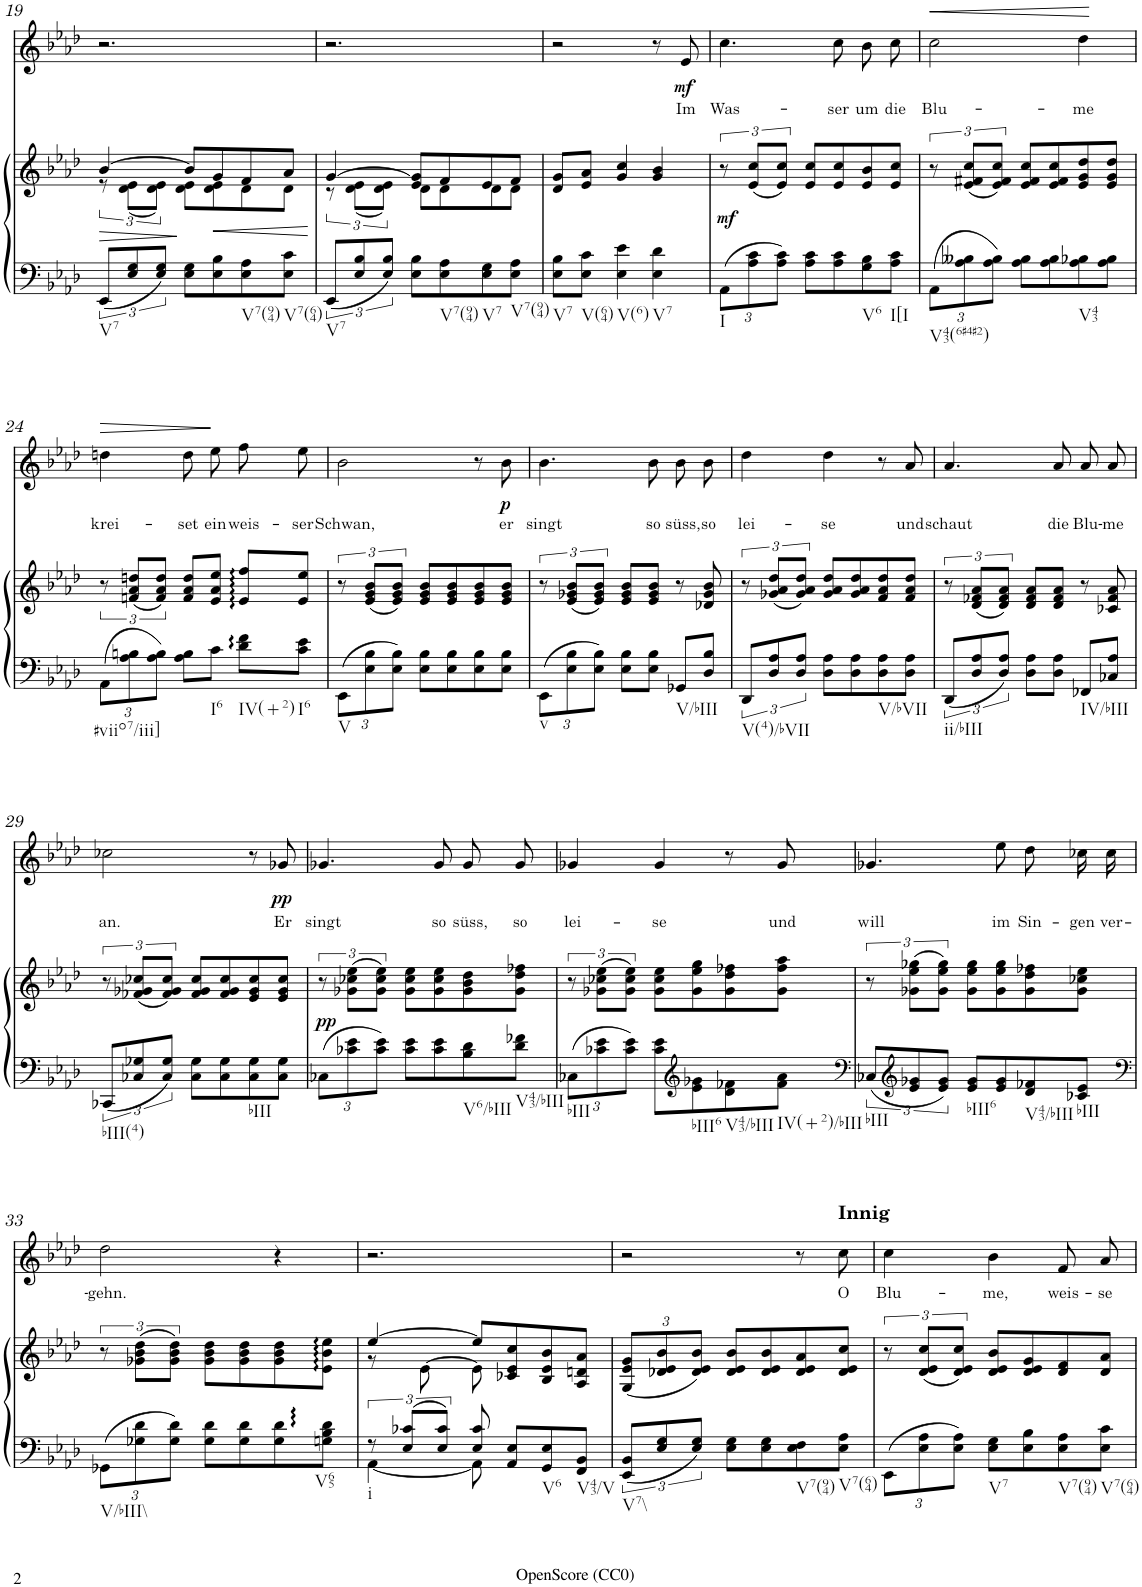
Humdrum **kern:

**kern	**kern	**dynam	**kern	**text	**dynam
*part2	*part2	*part2	*part1	*part1	*part1
*staff3	*staff2	*staff2/3	*staff1	*staff1	*staff1
*I"Piano	*	*	*I"Voice	*	*
*I'Pno	*	*	*	*	*
!!LO:PB:g=z
*clefF4	*clefG2	*	*clefG2	*	*
*k[b-e-a-d-]	*k[b-e-a-d-]	*	*k[b-e-a-d-]	*	*
*M3/4	*M3/4	*	*M3/4	*	*
=19	=19	=19	=19	=19	=19
!LO:TX:b:t=V7	!	!	!	!	!
!	!	!LO:HP:b	!	!	!
*	*^	*	*	*	*
12EE-/L	[4b-/	12r	>	2.r	.	.
12E-/ 12G/	.	(12d-\ 12e-\L	.	.	.	.
12E-/ 12G/J	.	12d-\ 12e-\J)	.	.	.	.
8E-\ 8G\L	8b-/L]	8d-\ 8e-\L	]	.	.	.
!	!	!	!LO:HP:b	!	!	!
8E-\ 8B-\	8g/	8d-\ 8e-\	<	.	.	.
!LO:TX:b:t=V7(94)	!	!	!	!	!	!
8E-\ 8A-\	8f/	8d-\	.	.	.	.
!LO:TX:b:t=V7(64)	!	!	!	!	!	!
8E-\ 8c\J	8a-/J	8d-\J	.	.	.	.
*	*v	*v	*	*	*	*
.	.	[	.	.	.
=20	=20	=20	=20	=20	=20
*	*^	*	*	*	*
!LO:TX:b:t=V7	!	!	!	!	!	!
12EE-/L	[4g/	12r	.	2.r	.	.
12E-/ 12B-/	.	(12d-\ 12e-\L	.	.	.	.
12E-/ 12B-/J	.	12d-\ 12e-\J)	.	.	.	.
8E-\ 8B-\L	8e-/ 8g/]L	8d-\L	.	.	.	.
!LO:TX:b:t=V7(94)	!	!	!	!	!	!
8E-\ 8A-\	8f/	8d-\	.	.	.	.
!LO:TX:b:t=V7	!	!	!	!	!	!
8E-\ 8G\	8e-/	8d-\	.	.	.	.
!LO:TX:b:t=V7(94)	!	!	!	!	!	!
8E-\ 8A-\J	8f/J	8d-\J	.	.	.	.
=21	=21	=21	=21	=21	=21	=21
!LO:TX:b:t=V7	!	!	!	!	!	!
*	*v	*v	*	*	*	*
8E-\ 8B-\L	8d-/ 8g/L	.	2r	.	.
!LO:TX:b:t=V(64)	!	!	!	!	!
8E-\ 8c\J	8e-/ 8a-/J	.	.	.	.
!LO:TX:b:t=V(6)	!	!	!	!	!
4E-\ 4e-\	4g/ 4cc/	.	.	.	.
!LO:TX:b:t=V7	!	!	!	!	!
4E-\ 4d-\	4g/ 4b-/	.	8r	.	.
!	!	!	!	!LO:LY:b	!LO:DY:b
.	.	.	8e-/	Im	mf
=22	=22	=22	=22	=22	=22
*Xbrackettup	*	*	*	*	*
!LO:TX:b:t=I	!	!	!	!	!
!	!	!LO:DY:b	!	!LO:LY:b	!
12AA-\L	12r	mf	4.cc\	Was-	.
12A-\ 12c\	(12e-/ 12cc/L	.	.	.	.
12A-\ 12c\J	12e-/ 12cc/J)	.	.	.	.
8A-\ 8c\L	8e-/ 8cc/L	.	.	.	.
!	!	!	!	!LO:LY:b	!
8A-\ 8c\	8e-/ 8cc/	.	8cc\	-ser	.
!LO:TX:b:t=V6	!	!	!	!	!
!	!	!	!	!LO:LY:b	!
8G\ 8B-\	8e-/ 8b-/	.	8b-\L	um	.
!LO:TX:b:t=I[I	!	!	!	!	!
!	!	!	!	!LO:LY:b	!
8A-\ 8c\J	8e-/ 8cc/J	.	8cc\J	die	.
=23	=23	=23	=23	=23	=23
!LO:TX:b:t=V43(6#4#2)	!	!	!	!	!
!	!	!	!	!LO:LY:b	!LO:HP:b
12AA-\L	12r	.	2cc\	Blu-	<
12A-\ 12B--X\	(12e-/ 12f#X/ 12cc/L	.	.	.	.
12A-\ 12B--\J	12e-/ 12f#/ 12cc/J)	.	.	.	.
8A-\ 8B--\L	8e-/ 8f#/ 8cc/L	.	.	.	.
8A-\ 8B--\	8e-/ 8f#/ 8cc/	.	.	.	.
!LO:TX:b:t=V43	!	!	!	!	!
!	!	!	!	!LO:LY:b	!
8A-\ 8B-X\	8e-/ 8g/ 8dd-/	.	4dd-\	-me	.
8A-\ 8B-\J	8e-/ 8g/ 8dd-/J	.	.	.	.
.	.	.	.	.	[
!!LO:LB:g=z
=24	=24	=24	=24	=24	=24
!LO:TX:b:t=#viio7/iii]	!	!	!	!	!
!	!	!	!	!LO:LY:b	!LO:HP:b
12AA-\L	12r	.	4ddn\	krei-	>
12A-\ 12Bn\	(12fn/ 12a-/ 12ddn/L	.	.	.	.
12A-\ 12B\J	12f/ 12a-/ 12dd/J)	.	.	.	.
!	!	!	!	!LO:LY:b	!
8A-\ 8B\L	8f/ 8a-/ 8dd/L	.	8dd\L	-set	.
!LO:TX:b:t=I6	!	!	!	!	!
!	!	!	!	!LO:LY:b	!
8c\J	8e-/ 8a-/ 8ee-/J	.	8ee-\J	ein	]
!LO:TX:b:t=IV(+2)	!	!	!	!	!
!	!	!	!	!LO:LY:b	!
8d-\ 8f\L	8e-/ 8ff/L	.	8ff\L	weis-	.
!LO:TX:b:t=I6	!	!	!	!	!
!	!	!	!	!LO:LY:b	!
8c\ 8e-\J	8e-/ 8ee-/J	.	8ee-\J	-ser	.
=25	=25	=25	=25	=25	=25
!LO:TX:b:t=V	!	!	!	!	!
!	!	!	!	!LO:LY:b	!
12EE-\L	12r	.	2b-\	Schwan,	.
12E-\ 12B-\	(12e-/ 12g/ 12b-/L	.	.	.	.
12E-\ 12B-\J	12e-/ 12g/ 12b-/J)	.	.	.	.
8E-\ 8B-\L	8e-/ 8g/ 8b-/L	.	.	.	.
8E-\ 8B-\	8e-/ 8g/ 8b-/	.	.	.	.
8E-\ 8B-\	8e-/ 8g/ 8b-/	.	8r	.	.
!	!	!	!	!LO:LY:b	!LO:DY:b
8E-\ 8B-\J	8e-/ 8g/ 8b-/J	.	8b-\	er	p
=26	=26	=26	=26	=26	=26
!LO:TX:b:t=v	!	!	!	!	!
!	!	!	!	!LO:LY:b	!
12EE-\L	12r	.	4.b-\	singt	.
12E-\ 12B-\	(12e-/ 12g-X/ 12b-/L	.	.	.	.
12E-\ 12B-\J	12e-/ 12g-/ 12b-/J)	.	.	.	.
8E-\ 8B-\L	8e-/ 8g-/ 8b-/L	.	.	.	.
!	!	!	!	!LO:LY:b	!
8E-\ 8B-\J	8e-/ 8g-/ 8b-/J	.	8b-\	so	.
!LO:TX:b:t=V/bIII	!	!	!	!	!
!	!	!	!	!LO:LY:b	!
8GG-X/L	8r	.	8b-\L	süss,	.
!	!	!	!	!LO:LY:b	!
8D-/ 8B-/J	8d-X/ 8g-/ 8b-/	.	8b-\J	so	.
=27	=27	=27	=27	=27	=27
*brackettup	*	*	*	*	*
!LO:TX:b:t=V(4)/bVII	!	!	!	!	!
!	!	!	!	!LO:LY:b	!
12DD-/L	12r	.	4dd-\	lei-	.
12D-/ 12A-/	(12g-X/ 12a-/ 12dd-/L	.	.	.	.
12D-/ 12A-/J	12g-/ 12a-/ 12dd-/J)	.	.	.	.
!	!	!	!	!LO:LY:b	!
8D-\ 8A-\L	8g-/ 8a-/ 8dd-/L	.	4dd-\	-se	.
8D-\ 8A-\	8g-/ 8a-/ 8dd-/	.	.	.	.
!LO:TX:b:t=V/bVII	!	!	!	!	!
8D-\ 8A-\	8f/ 8a-/ 8dd-/	.	8r	.	.
!	!	!	!	!LO:LY:b	!
8D-\ 8A-\J	8f/ 8a-/ 8dd-/J	.	8a-/	und	.
=28	=28	=28	=28	=28	=28
!LO:TX:b:t=ii/bIII	!	!	!	!	!
!	!	!	!	!LO:LY:b	!
12DD-/L	12r	.	4.a-/	schaut	.
12D-/ 12A-/	(12d-/ 12f-X/ 12a-/L	.	.	.	.
12D-/ 12A-/J	12d-/ 12f-/ 12a-/J)	.	.	.	.
8D-\ 8A-\L	8d-/ 8f-/ 8a-/L	.	.	.	.
!	!	!	!	!LO:LY:b	!
8D-\ 8A-\J	8d-/ 8f-/ 8a-/J	.	8a-/	die	.
!LO:TX:b:t=IV/bIII	!	!	!	!	!
!	!	!	!	!LO:LY:b	!
8FF-X/L	8r	.	8a-/L	Blu-	.
!	!	!	!	!LO:LY:b	!
8C-X/ 8A-/J	8c-X/ 8f-/ 8a-/	.	8a-/J	-me	.
!!LO:LB:g=z
=29	=29	=29	=29	=29	=29
!LO:TX:b:t=bIII(4)	!	!	!	!	!
!	!	!	!	!LO:LY:b	!
12CC-X/L	12r	.	2cc-X\	an.	.
12C-X/ 12G-X/	(12f-X/ 12g-X/ 12cc-X/L	.	.	.	.
12C-/ 12G-/J	12f-/ 12g-/ 12cc-/J)	.	.	.	.
8C-\ 8G-\L	8f-/ 8g-/ 8cc-/L	.	.	.	.
8C-\ 8G-\	8f-/ 8g-/ 8cc-/	.	.	.	.
!LO:TX:b:t=bIII	!	!	!	!	!
8C-\ 8G-\	8e-/ 8g-/ 8cc-/	.	8r	.	.
!	!	!	!	!LO:LY:b	!LO:DY:b
8C-\ 8G-\J	8e-/ 8g-/ 8cc-/J	.	8g-X/	Er	pp
=30	=30	=30	=30	=30	=30
*Xbrackettup	*	*	*	*	*
!	!	!LO:DY:b	!	!LO:LY:b	!
12C-X\L	12r	pp	4.g-X/	singt	.
12c-X\ 12e-\	(12g-X\ 12cc-X\ 12ee-\L	.	.	.	.
12c-\ 12e-\J	12g-\ 12cc-\ 12ee-\J)	.	.	.	.
8c-\ 8e-\L	8g-\ 8cc-\ 8ee-\L	.	.	.	.
!	!	!	!	!LO:LY:b	!
8c-\ 8e-\	8g-\ 8cc-\ 8ee-\	.	8g-/	so	.
!LO:TX:b:t=V6/bIII	!	!	!	!	!
!	!	!	!	!LO:LY:b	!
8B-\ 8d-\	8g-\ 8b-\ 8dd-\	.	8g-/L	süss,	.
!LO:TX:b:t=V43/bIII	!	!	!	!	!
!	!	!	!	!LO:LY:b	!
8d-\ 8f-X\J	8g-\ 8dd-\ 8ff-X\J	.	8g-/J	so	.
=31	=31	=31	=31	=31	=31
!LO:TX:b:t=bIII	!	!	!	!	!
!	!	!	!	!LO:LY:b	!
12C-X\L	12r	.	4g-X/	lei-	.
12c-X\ 12e-\	(12g-X\ 12cc-X\ 12ee-\L	.	.	.	.
12c-\ 12e-\J	12g-\ 12cc-\ 12ee-\J)	.	.	.	.
!	!	!	!	!LO:LY:b	!
8c-\ 8e-\L	8g-\ 8cc-\ 8ee-\L	.	4g-/	-se	.
*clefG2	*	*	*	*	*
!LO:TX:b:t=bIII6	!	!	!	!	!
8e-\ 8g-X\	8g-\ 8ee-\ 8gg\	.	.	.	.
!LO:TX:b:t=V43/bIII	!	!	!	!	!
8d-\ 8f-X\	8g-\ 8dd-\ 8ff-X\	.	8r	.	.
!LO:TX:b:t=IV(+2)/bIII	!	!	!	!	!
!	!	!	!	!LO:LY:b	!
8f-\ 8a-\J	8g-\ 8ff-\ 8aa-\J	.	8g-/	und	.
=32	=32	=32	=32	=32	=32
*clefF4	*	*	*	*	*
*brackettup	*	*	*	*	*
!LO:TX:b:t=bIII	!	!	!	!	!
!	!	!	!	!LO:LY:b	!
12C-X/L	12r	.	4.g-X/	will	.
*clefG2	*	*	*	*	*
12e-/ 12g-X/	(12g-X\ 12ee-\ 12gg-X\L	.	.	.	.
12e-/ 12g-/J	12g-\ 12ee-\ 12gg-\J)	.	.	.	.
!LO:TX:b:t=bIII6	!	!	!	!	!
8e-/ 8g-/L	8g-\ 8ee-\ 8gg-\L	.	.	.	.
!	!	!	!	!LO:LY:b	!
8e-/ 8g-/	8g-\ 8ee-\ 8gg-\	.	8ee-\	im	.
!LO:TX:b:t=V43/bIII	!	!	!	!	!
!	!	!	!	!LO:LY:b	!
8d-/ 8f-X/	8g-\ 8dd-\ 8ff-X\	.	8dd-\L	Sin-	.
!LO:TX:b:t=bIII	!	!	!	!	!
!	!	!	!	!LO:LY:b	!
8c-X/ 8e-/J	8g-\ 8cc-X\ 8ee-\J	.	16cc-X\L	-gen	.
!	!	!	!	!LO:LY:b	!
.	.	.	16cc-\JJ	ver-	.
!!LO:LB:g=z
=33	=33	=33	=33	=33	=33
*clefF4	*	*	*	*	*
*Xbrackettup	*	*	*	*	*
!LO:TX:b:t=V/bIII\\	!	!	!	!	!
!	!	!	!	!LO:LY:b	!
12GG-X\L	12r	.	2dd-\	-gehn.	.
12G-X\ 12d-\	(12g-X\ 12b-\ 12dd-\L	.	.	.	.
12G-\ 12d-\J	12g-\ 12b-\ 12dd-\J)	.	.	.	.
8G-\ 8d-\L	8g-\ 8b-\ 8dd-\L	.	.	.	.
8G-\ 8d-\	8g-\ 8b-\ 8dd-\	.	.	.	.
8G-\ 8d-\	8g-\ 8b-\ 8dd-\	.	4r	.	.
!LO:TX:b:t=V65	!	!	!	!	!
8Gn\ 8B-\ 8d-\J	8e-\ 8b-\ 8ee-\J	.	.	.	.
=34	=34	=34	=34	=34	=34
*brackettup	*	*	*	*	*
*^	*^	*	*	*	*
!LO:TX:b:t=i	!	!	!	!	!	!	!
12r	[4AA-\	[4ee-/	8r	.	2.r	.	.
12E-/ 12c-X/L	.	.	.	.	.	.	.
.	.	.	[>8e-\	.	.	.	.
12E-/ 12c-/J	.	.	.	.	.	.	.
8E-/ 8c-/	8AA-\]	8ee-/L]	8e-\]	.	.	.	.
8AA-/ 8E-/L	4.ryy	8c-X/ 8e-/ 8cc/	4.ryy	.	.	.	.
!LO:TX:b:t=V6	!	!	!	!	!	!	!
8GG/ 8E-/	.	8B-/ 8e-/ 8b-/	.	.	.	.	.
!LO:TX:b:t=V43/V	!	!	!	!	!	!	!
8FF/ 8BB-/J	.	8A-/ 8dn/ 8a-/J	.	.	.	.	.
*v	*v	*	*	*	*	*	*
*	*v	*v	*	*	*	*
=35	=35	=35	=35	=35	=35
*	*Xbrackettup	*	*	*	*
!LO:TX:b:t=V7\\	!	!	!	!	!
12EE-/ 12BB-/L	(12G/ 12e-/ 12g/L	.	2r	.	.
12E-/ 12G/	12d-X/ 12e-/ 12b-/	.	.	.	.
12E-/ 12G/J	12d-/ 12e-/ 12b-/J)	.	.	.	.
8E-\ 8G\L	8d-/ 8e-/ 8b-/L	.	.	.	.
8E-\ 8G\	8d-/ 8e-/ 8b-/	.	.	.	.
!LO:TX:b:t=V7(94)	!	!	!	!	!
8E-\ 8F\	8d-/ 8e-/ 8a-/	.	8r	.	.
!	!	!	!LO:TX:a:B:t=Innig	!	!
!LO:TX:b:t=V7(64)	!	!	!	!	!
!	!	!	!	!LO:LY:b	!
8E-\ 8A-\J	8d-/ 8e-/ 8cc/J	.	8cc\	O	.
=36	=36	=36	=36	=36	=36
*Xbrackettup	*brackettup	*	*	*	*
!	!	!	!	!LO:LY:b	!
12EE-\L	12r	.	4cc\	Blu-	.
12E-\ 12A-\	(12d-/ 12e-/ 12cc/L	.	.	.	.
12E-\ 12A-\J	12d-/ 12e-/ 12cc/J)	.	.	.	.
!LO:TX:b:t=V7	!	!	!	!	!
!	!	!	!	!LO:LY:b	!
8E-\ 8G\L	8d-/ 8e-/ 8b-/L	.	4b-\	-me,	.
8E-\ 8B-\	8d-/ 8e-/ 8g/	.	.	.	.
!LO:TX:b:t=V7(94)	!	!	!	!	!
!	!	!	!	!LO:LY:b	!
8E-\ 8A-\	8d-/ 8f/	.	8f/L	weis-	.
!LO:TX:b:t=V7(64)	!	!	!	!	!
!	!	!	!	!LO:LY:b	!
8E-\ 8c\J	8d-/ 8a-/J	.	8a-/J	-se	.
=	=	=	=	=	=
*-	*-	*-	*-	*-	*-
